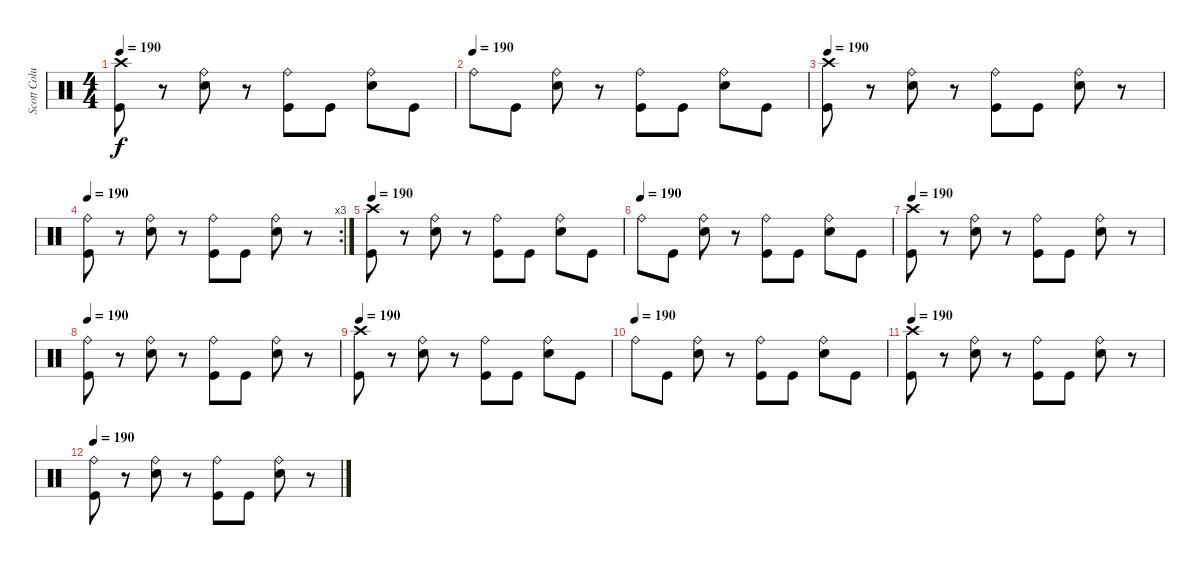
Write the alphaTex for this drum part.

\track ("Scott Columbus" "Scott Colu") {instrument percussion}
\staff {score}
\articulation defaults
\ts (4 4)
\tempo 190
\clef neutral
\ks c
("Crash high (hit)" "Kick (hit)").8{dy f} r.8 ("Ride (bell)" "Snare (hit) 2").8 r.8 ("Ride (bell)" "Kick (hit)").8 "Kick (hit)".8 ("Ride (bell)" "Snare (hit) 2").8 "Kick (hit)".8 |
\tempo (190)
"Ride (bell)".8 "Kick (hit)".8 ("Ride (bell)" "Snare (hit) 2").8 r.8 ("Ride (bell)" "Kick (hit)").8 "Kick (hit)".8 ("Ride (bell)" "Snare (hit) 2").8 "Kick (hit)".8 |
\tempo 190
("Crash high (hit)" "Kick (hit)").8 r.8 ("Ride (bell)" "Snare (hit) 2").8 r.8 ("Ride (bell)" "Kick (hit)").8 "Kick (hit)".8 ("Ride (bell)" "Snare (hit) 2").8 r.8 |
\rc 3
\tempo 190
("Ride (bell)" "Kick (hit)").8 r.8 ("Ride (bell)" "Snare (hit) 2").8 r.8 ("Ride (bell)" "Kick (hit)").8 "Kick (hit)".8 ("Ride (bell)" "Snare (hit) 2").8 r.8 |
\tempo 190
("Crash high (hit)" "Kick (hit)").8 r.8 ("Ride (bell)" "Snare (hit) 2").8 r.8 ("Ride (bell)" "Kick (hit)").8 "Kick (hit)".8 ("Ride (bell)" "Snare (hit) 2").8 "Kick (hit)".8 |
\tempo (190)
"Ride (bell)".8 "Kick (hit)".8 ("Ride (bell)" "Snare (hit) 2").8 r.8 ("Ride (bell)" "Kick (hit)").8 "Kick (hit)".8 ("Ride (bell)" "Snare (hit) 2").8 "Kick (hit)".8 |
\tempo 190
("Crash high (hit)" "Kick (hit)").8{volume 0} r.8 ("Ride (bell)" "Snare (hit) 2").8 r.8 ("Ride (bell)" "Kick (hit)").8 "Kick (hit)".8 ("Ride (bell)" "Snare (hit) 2").8 r.8 |
\tempo 190
("Ride (bell)" "Kick (hit)").8 r.8 ("Ride (bell)" "Snare (hit) 2").8 r.8 ("Ride (bell)" "Kick (hit)").8 "Kick (hit)".8 ("Ride (bell)" "Snare (hit) 2").8 r.8 |
\tempo 190
("Crash high (hit)" "Kick (hit)").8 r.8 ("Ride (bell)" "Snare (hit) 2").8 r.8 ("Ride (bell)" "Kick (hit)").8 "Kick (hit)".8 ("Ride (bell)" "Snare (hit) 2").8 "Kick (hit)".8 |
\tempo (190)
"Ride (bell)".8 "Kick (hit)".8 ("Ride (bell)" "Snare (hit) 2").8 r.8 ("Ride (bell)" "Kick (hit)").8 "Kick (hit)".8 ("Ride (bell)" "Snare (hit) 2").8 "Kick (hit)".8 |
\tempo 190
("Crash high (hit)" "Kick (hit)").8 r.8 ("Ride (bell)" "Snare (hit) 2").8 r.8 ("Ride (bell)" "Kick (hit)").8 "Kick (hit)".8 ("Ride (bell)" "Snare (hit) 2").8 r.8 |
\tempo 190
("Ride (bell)" "Kick (hit)").8 r.8 ("Ride (bell)" "Snare (hit) 2").8 r.8 ("Ride (bell)" "Kick (hit)").8 "Kick (hit)".8 ("Ride (bell)" "Snare (hit) 2").8 r.8
